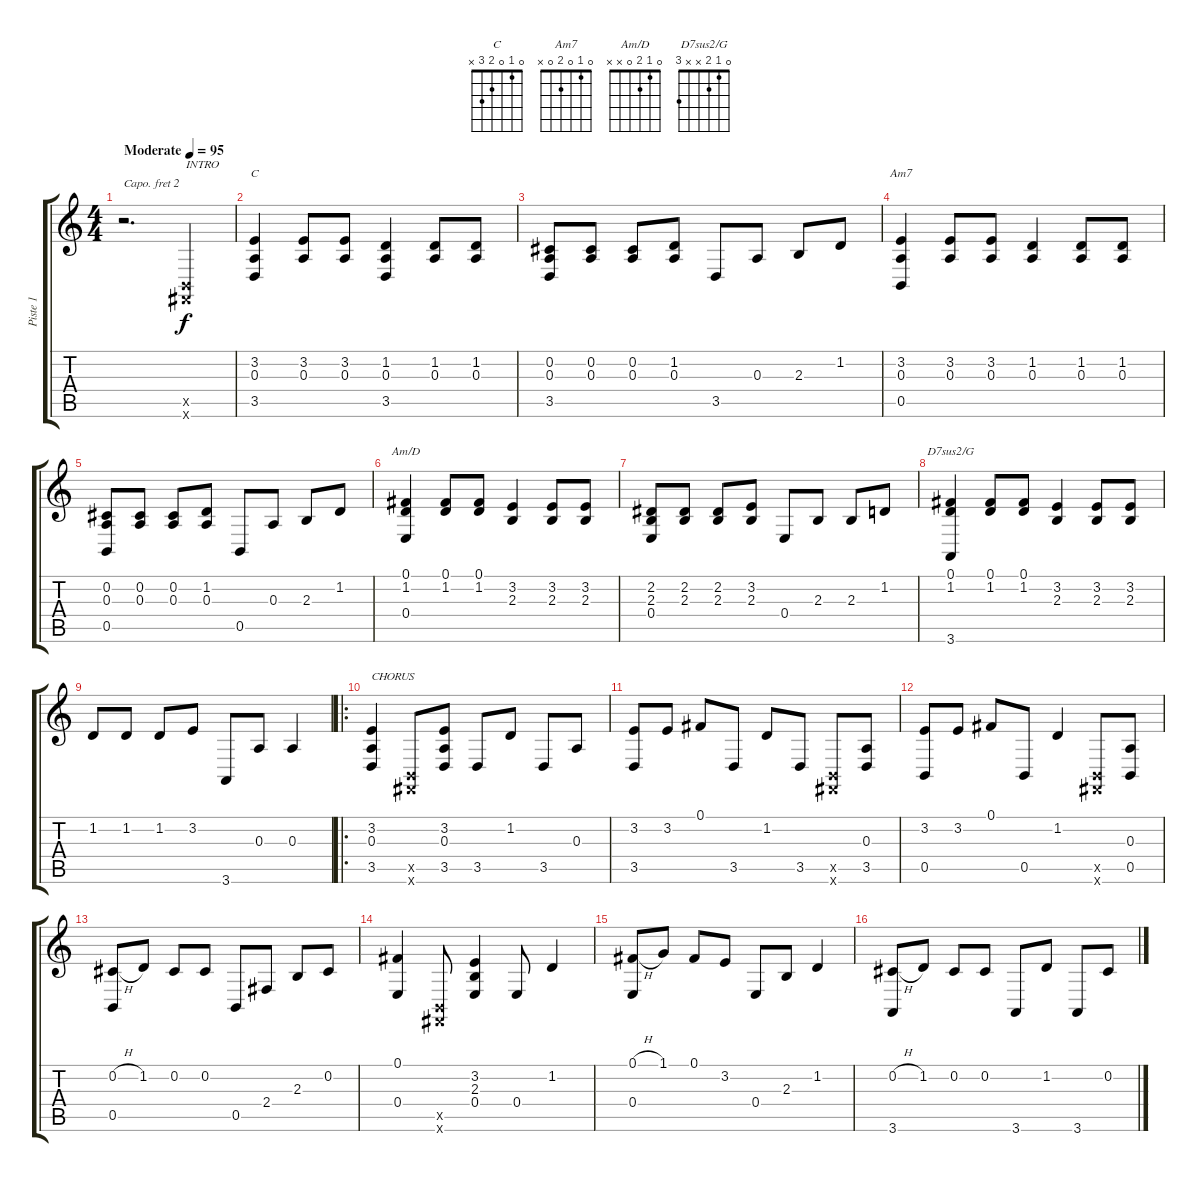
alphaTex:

\track ("Piste 1" "Piste 1") {instrument acousticgrandpiano}
\staff {score tabs}
\capo 2
\tuning (E4 B3 G3 D3 A2 E2) {hide}
\chord ("C" 0 1 0 2 3 x)
\chord ("Am7" 0 1 0 2 0 x)
\chord ("Am/D" 0 1 2 0 x x)
\chord ("D7sus2/G" 0 1 2 x x 3)
\ts (4 4)
\tempo (95 "Moderate")
\tempo 100
\tempo (95 "Moderate")
\clef g2
\ks c
r.2{d dy f instrument acousticgrandpiano} (0.5{x} 0.6{x}).4{txt "INTRO"} |
(3.2 0.3 3.5).4{ch "C"} (3.2 0.3).8 (3.2 0.3).8 (1.2 0.3 3.5).4 (1.2 0.3).8 (1.2 0.3).8 |
(0.2 0.3 3.5).8 (0.2 0.3).8 (0.2 0.3).8 (1.2 0.3).8 3.5.8 0.3.8 2.3.8 1.2.8 |
(3.2 0.3 0.5).4{ch "Am7"} (3.2 0.3).8 (3.2 0.3).8 (1.2 0.3).4 (1.2 0.3).8 (1.2 0.3).8 |
(0.2 0.3 0.5).8 (0.2 0.3).8 (0.2 0.3).8 (1.2 0.3).8 0.5.8 0.3.8 2.3.8 1.2.8 |
(0.1 1.2 0.4).4{ch "Am/D"} (0.1 1.2).8 (0.1 1.2).8 (3.2 2.3).4 (3.2 2.3).8 (3.2 2.3).8 |
(2.2 2.3 0.4).8 (2.2 2.3).8 (2.2 2.3).8 (3.2 2.3).8 0.4.8 2.3.8 2.3.8 1.2.8 |
(0.1 1.2 3.6).4{ch "D7sus2/G"} (0.1 1.2).8 (0.1 1.2).8 (3.2 2.3).4 (3.2 2.3).8 (3.2 2.3).8 |
1.2.8 1.2.8 1.2.8 3.2.8 3.6.8 0.3.8 0.3.4 |
\ro
(3.2 0.3 3.5).4{txt "CHORUS"} (0.5{x} 0.6{x}).8 (3.2 0.3 3.5).8 3.5.8 1.2.8 3.5.8 0.3.8 |
(3.2 3.5).8 3.2.8 0.1.8 3.5.8 1.2.8 3.5.8 (0.5{x} 0.6{x}).8 (0.3 3.5).8 |
(3.2 0.5).8 3.2.8 0.1.8 0.5.8 1.2.4 (0.5{x} 0.6{x}).8 (0.3 0.5).8 |
(0.2{h} 0.5).8 1.2.8 0.2.8 0.2.8 0.5.8 2.4.8 2.3.8 0.2.8 |
(0.1 0.4).4 (0.5{x} 0.6{x}).8 (3.2 2.3 0.4).4 0.4.8 1.2.4 |
(0.1{h} 0.4).8 1.1.8 0.1.8 3.2.8 0.4.8 2.3.8 1.2.4 |
(0.2{h} 3.6).8 1.2.8 0.2.8 0.2.8 3.6.8 1.2.8 3.6.8 0.2.8
